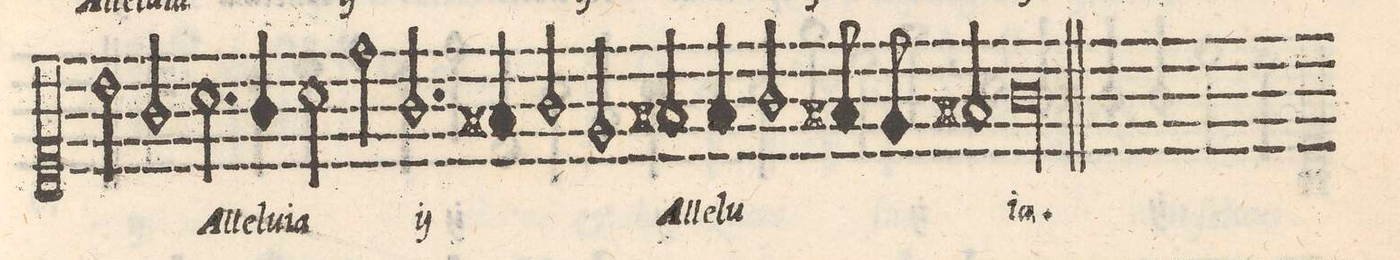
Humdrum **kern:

**kern	**text
*I"CANTVS	*
*clefC1	*
*k[]	*
*met(C)	*
*M2/1	*
2b\	-lu-
2g/	-ia
*	*Xij
=37-	=37-
2.a\	Al-
4g/	-le-
2a\	-lu-
2dd\	-ia
=38-	=38-
*	*ij
2.g/	Al-
4f#X/	-le-
2g/	-lu-
2e/	-ia
*	*Xij
=39-	=39-
2f#X/	Al-
4f#/	-le-
2g/	-lu-
8f#X/	.
8e/	.
2f#X/	.
=40-	=40-
0gl	-ia.
==	==
*-	*-
